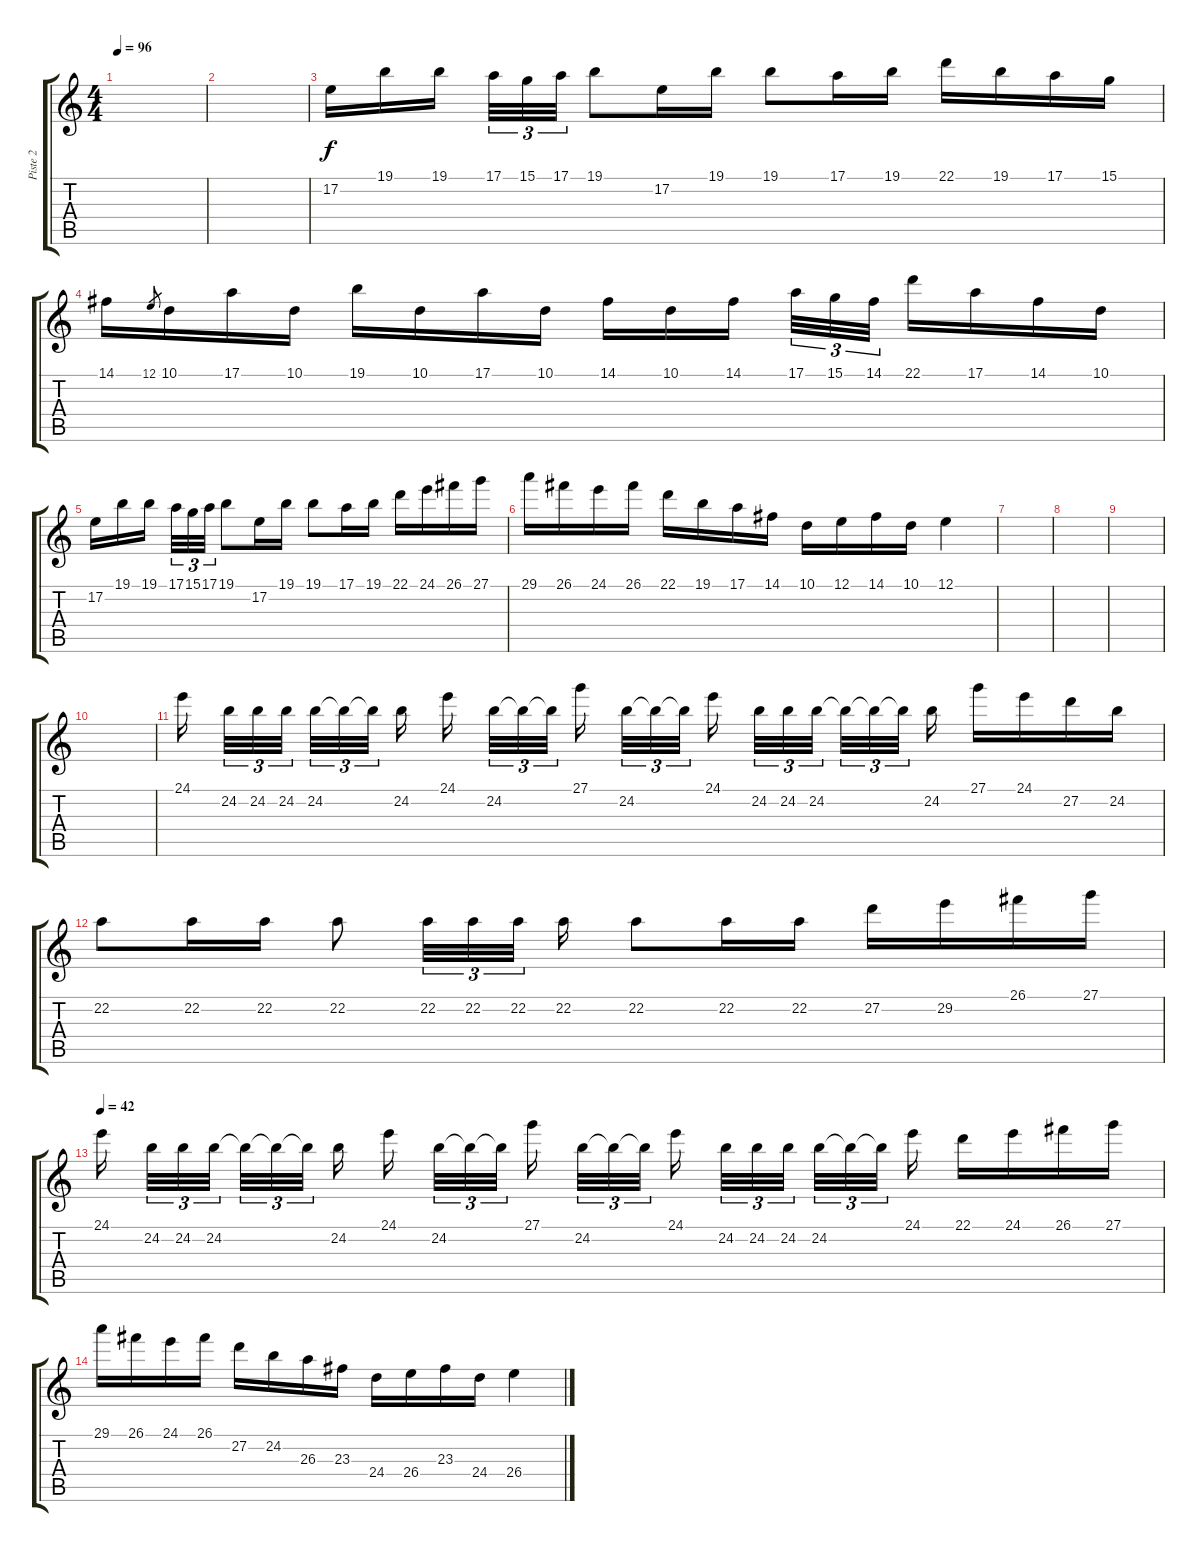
\track ("Piste 2" "Piste 2") {instrument flute}
\staff {score tabs}
\tuning (E4 B3 G3 D3 A2 E2) {hide}
\ts (4 4)
\tempo 96
\clef g2
\ks c
|
|
17.2.16 19.1.16 19.1.16 17.1.32{tu (3 2)} 15.1.32{tu (3 2)} 17.1.32{tu (3 2)} 19.1.8 17.2.16 19.1.16 19.1.8 17.1.16 19.1.16 22.1.16 19.1.16 17.1.16 15.1.16 |
14.1.16 12.1.8{gr} 10.1.16 17.1.16 10.1.16 19.1.16 10.1.16 17.1.16 10.1.16 14.1.16 10.1.16 14.1.16 17.1.32{tu (3 2)} 15.1.32{tu (3 2)} 14.1.32{tu (3 2)} 22.1.16 17.1.16 14.1.16 10.1.16 |
17.2.16 19.1.16 19.1.16 17.1.32{tu (3 2)} 15.1.32{tu (3 2)} 17.1.32{tu (3 2)} 19.1.8 17.2.16 19.1.16 19.1.8 17.1.16 19.1.16 22.1.16 24.1.16 26.1.16 27.1.16 |
29.1.16 26.1.16 24.1.16 26.1.16 22.1.16 19.1.16 17.1.16 14.1.16 10.1.16 12.1.16 14.1.16 10.1.16 12.1.4 |
|
|
|
|
24.1.16 24.2.32{tu (3 2)} 24.2.32{tu (3 2)} 24.2.32{tu (3 2)} 24.2.32{tu (3 2)} 24.2{t}.32{tu (3 2)} 24.2{t}.32{tu (3 2)} 24.2.16 24.1.16 24.2.32{tu (3 2)} 24.2{t}.32{tu (3 2)} 24.2{t}.32{tu (3 2)} 27.1.16 24.2.32{tu (3 2)} 24.2{t}.32{tu (3 2)} 24.2{t}.32{tu (3 2)} 24.1.16 24.2.32{tu (3 2)} 24.2.32{tu (3 2)} 24.2.32{tu (3 2)} 24.2{t}.32{tu (3 2)} 24.2{t}.32{tu (3 2)} 24.2{t}.32{tu (3 2)} 24.2.16 27.1.16 24.1.16 27.2.16 24.2.16 |
22.2.8 22.2.16 22.2.16 22.2.8 22.2.32{tu (3 2)} 22.2.32{tu (3 2)} 22.2.32{tu (3 2)} 22.2.16 22.2.8 22.2.16 22.2.16 27.2.16 29.2.16 26.1.16 27.1.16 |
\tempo 42
24.1.16 24.2.32{tu (3 2)} 24.2.32{tu (3 2)} 24.2.32{tu (3 2)} 24.2{t}.32{tu (3 2)} 24.2{t}.32{tu (3 2)} 24.2{t}.32{tu (3 2)} 24.2.16 24.1.16 24.2.32{tu (3 2)} 24.2{t}.32{tu (3 2)} 24.2{t}.32{tu (3 2)} 27.1.16 24.2.32{tu (3 2)} 24.2{t}.32{tu (3 2)} 24.2{t}.32{tu (3 2)} 24.1.16 24.2.32{tu (3 2)} 24.2.32{tu (3 2)} 24.2.32{tu (3 2)} 24.2.32{tu (3 2)} 24.2{t}.32{tu (3 2)} 24.2{t}.32{tu (3 2)} 24.1.16 22.1.16 24.1.16 26.1.16 27.1.16 |
29.1.16 26.1.16 24.1.16 26.1.16 27.2.16 24.2.16 26.3.16 23.3.16 24.4.16 26.4.16 23.3.16 24.4.16 26.4.4
